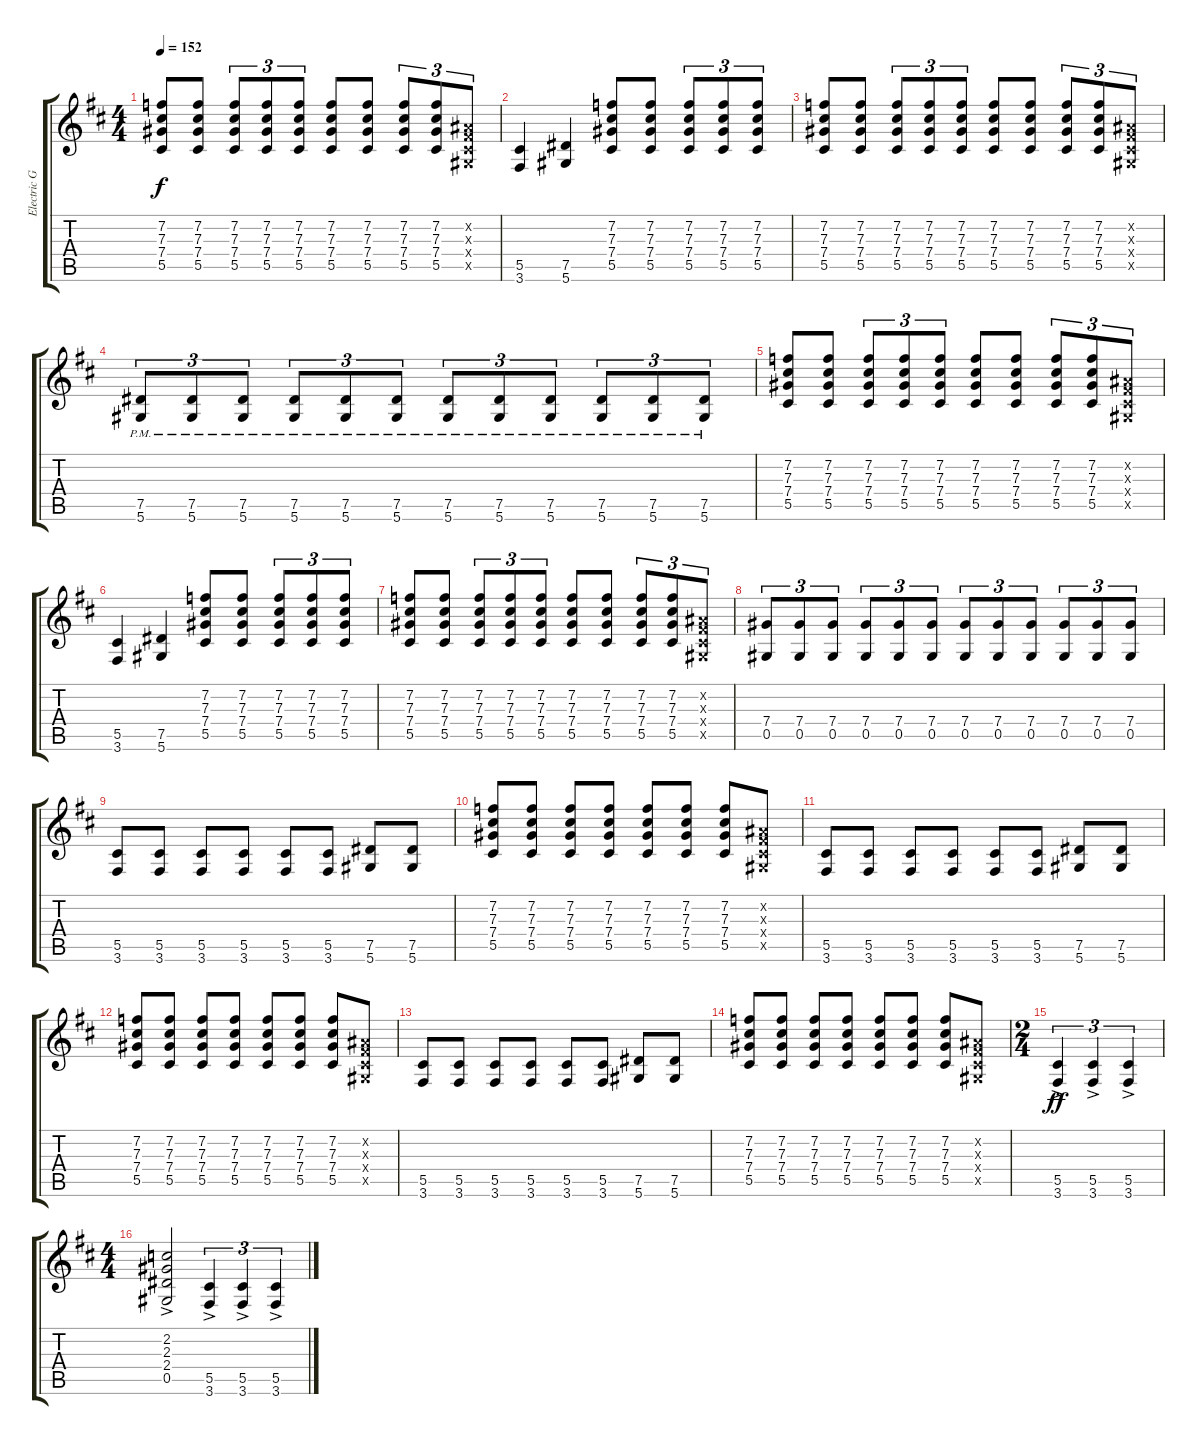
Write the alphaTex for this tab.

\track ("Electric Guitar 2" "Electric G") {instrument overdrivenguitar}
\staff {score tabs}
\tuning (Eb4 Bb3 Gb3 Db3 Ab2 Eb2) {hide}
\ts (4 4)
\tempo 152
\clef g2
\ks d
(7.2 7.3 7.4 5.5).8{dy f} (7.2 7.3 7.4 5.5).8 (7.2 7.3 7.4 5.5).8{tu (3 2)} (7.2 7.3 7.4 5.5).8{tu (3 2)} (7.2 7.3 7.4 5.5).8{tu (3 2)} (7.2 7.3 7.4 5.5).8 (7.2 7.3 7.4 5.5).8 (7.2 7.3 7.4 5.5).8{tu (3 2)} (7.2 7.3 7.4 5.5).8{tu (3 2)} (0.2{x} 0.3{x} 0.4{x} 0.5{x}).8{tu (3 2)} |
(5.5 3.6).4 (7.5 5.6).4 (7.2 7.3 7.4 5.5).8 (7.2 7.3 7.4 5.5).8 (7.2 7.3 7.4 5.5).8{tu (3 2)} (7.2 7.3 7.4 5.5).8{tu (3 2)} (7.2 7.3 7.4 5.5).8{tu (3 2)} |
(7.2 7.3 7.4 5.5).8 (7.2 7.3 7.4 5.5).8 (7.2 7.3 7.4 5.5).8{tu (3 2)} (7.2 7.3 7.4 5.5).8{tu (3 2)} (7.2 7.3 7.4 5.5).8{tu (3 2)} (7.2 7.3 7.4 5.5).8 (7.2 7.3 7.4 5.5).8 (7.2 7.3 7.4 5.5).8{tu (3 2)} (7.2 7.3 7.4 5.5).8{tu (3 2)} (0.2{x} 0.3{x} 0.4{x} 0.5{x}).8{tu (3 2)} |
(7.5{pm} 5.6{pm}).8{tu (3 2)} (7.5{pm} 5.6{pm}).8{tu (3 2)} (7.5{pm} 5.6{pm}).8{tu (3 2)} (7.5{pm} 5.6{pm}).8{tu (3 2)} (7.5{pm} 5.6{pm}).8{tu (3 2)} (7.5{pm} 5.6{pm}).8{tu (3 2)} (7.5{pm} 5.6{pm}).8{tu (3 2)} (7.5{pm} 5.6{pm}).8{tu (3 2)} (7.5{pm} 5.6{pm}).8{tu (3 2)} (7.5{pm} 5.6{pm}).8{tu (3 2)} (7.5{pm} 5.6{pm}).8{tu (3 2)} (7.5{pm} 5.6{pm}).8{tu (3 2)} |
(7.2 7.3 7.4 5.5).8 (7.2 7.3 7.4 5.5).8 (7.2 7.3 7.4 5.5).8{tu (3 2)} (7.2 7.3 7.4 5.5).8{tu (3 2)} (7.2 7.3 7.4 5.5).8{tu (3 2)} (7.2 7.3 7.4 5.5).8 (7.2 7.3 7.4 5.5).8 (7.2 7.3 7.4 5.5).8{tu (3 2)} (7.2 7.3 7.4 5.5).8{tu (3 2)} (0.2{x} 0.3{x} 0.4{x} 0.5{x}).8{tu (3 2)} |
(5.5 3.6).4 (7.5 5.6).4 (7.2 7.3 7.4 5.5).8 (7.2 7.3 7.4 5.5).8 (7.2 7.3 7.4 5.5).8{tu (3 2)} (7.2 7.3 7.4 5.5).8{tu (3 2)} (7.2 7.3 7.4 5.5).8{tu (3 2)} |
(7.2 7.3 7.4 5.5).8 (7.2 7.3 7.4 5.5).8 (7.2 7.3 7.4 5.5).8{tu (3 2)} (7.2 7.3 7.4 5.5).8{tu (3 2)} (7.2 7.3 7.4 5.5).8{tu (3 2)} (7.2 7.3 7.4 5.5).8 (7.2 7.3 7.4 5.5).8 (7.2 7.3 7.4 5.5).8{tu (3 2)} (7.2 7.3 7.4 5.5).8{tu (3 2)} (0.2{x} 0.3{x} 0.4{x} 0.5{x}).8{tu (3 2)} |
(7.4 0.5).8{tu (3 2)} (7.4 0.5).8{tu (3 2)} (7.4 0.5).8{tu (3 2)} (7.4 0.5).8{tu (3 2)} (7.4 0.5).8{tu (3 2)} (7.4 0.5).8{tu (3 2)} (7.4 0.5).8{tu (3 2)} (7.4 0.5).8{tu (3 2)} (7.4 0.5).8{tu (3 2)} (7.4 0.5).8{tu (3 2)} (7.4 0.5).8{tu (3 2)} (7.4 0.5).8{tu (3 2)} |
(5.5 3.6).8 (5.5 3.6).8 (5.5 3.6).8 (5.5 3.6).8 (5.5 3.6).8 (5.5 3.6).8 (7.5 5.6).8 (7.5 5.6).8 |
(7.2 7.3 7.4 5.5).8 (7.2 7.3 7.4 5.5).8 (7.2 7.3 7.4 5.5).8 (7.2 7.3 7.4 5.5).8 (7.2 7.3 7.4 5.5).8 (7.2 7.3 7.4 5.5).8 (7.2 7.3 7.4 5.5).8 (0.2{x} 0.3{x} 0.4{x} 0.5{x}).8 |
(5.5 3.6).8 (5.5 3.6).8 (5.5 3.6).8 (5.5 3.6).8 (5.5 3.6).8 (5.5 3.6).8 (7.5 5.6).8 (7.5 5.6).8 |
(7.2 7.3 7.4 5.5).8 (7.2 7.3 7.4 5.5).8 (7.2 7.3 7.4 5.5).8 (7.2 7.3 7.4 5.5).8 (7.2 7.3 7.4 5.5).8 (7.2 7.3 7.4 5.5).8 (7.2 7.3 7.4 5.5).8 (0.2{x} 0.3{x} 0.4{x} 0.5{x}).8 |
(5.5 3.6).8 (5.5 3.6).8 (5.5 3.6).8 (5.5 3.6).8 (5.5 3.6).8 (5.5 3.6).8 (7.5 5.6).8 (7.5 5.6).8 |
(7.2 7.3 7.4 5.5).8 (7.2 7.3 7.4 5.5).8 (7.2 7.3 7.4 5.5).8 (7.2 7.3 7.4 5.5).8 (7.2 7.3 7.4 5.5).8 (7.2 7.3 7.4 5.5).8 (7.2 7.3 7.4 5.5).8 (0.2{x} 0.3{x} 0.4{x} 0.5{x}).8 |
\ts (2 4)
(5.5{ac} 3.6{ac}).4{tu (3 2) dy ff} (5.5{ac} 3.6{ac}).4{tu (3 2)} (5.5{ac} 3.6{ac}).4{tu (3 2)} |
\ts (4 4)
(2.2{ac} 2.3{ac} 2.4{ac} 0.5{ac}).2 (5.5{ac} 3.6{ac}).4{tu (3 2)} (5.5{ac} 3.6{ac}).4{tu (3 2)} (5.5{ac} 3.6{ac}).4{tu (3 2)}
